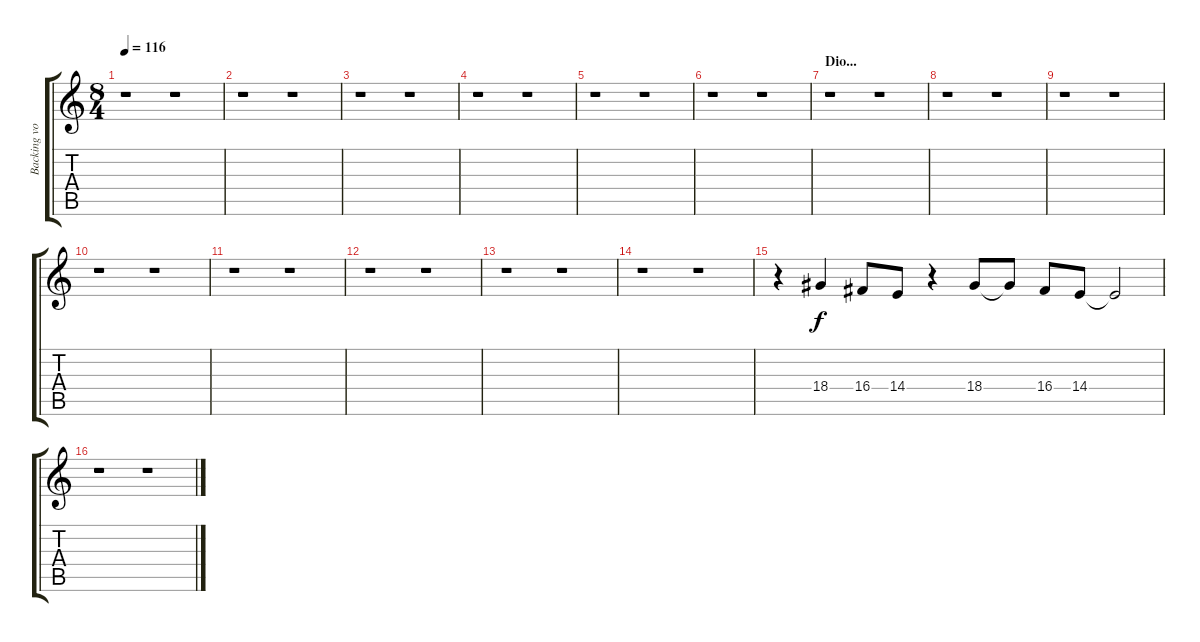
\track ("Backing vox" "Backing vo") {instrument choiraahs}
\staff {score tabs}
\tuning (E4 B3 G3 D3 A2 E2) {hide}
\ts (8 4)
\tempo 116
\clef g2
\ks c
r.1{dy f instrument choiraahs} r.1 |
r.1 r.1 |
r.1 r.1 |
r.1 r.1 |
r.1 r.1 |
r.1 r.1 |
\section ("" "Dio...")
r.1 r.1 |
r.1 r.1 |
r.1 r.1 |
r.1 r.1 |
r.1 r.1 |
r.1 r.1 |
r.1 r.1 |
r.1 r.1 |
r.4 18.4.4 16.4.8 14.4.8 r.4 18.4.8 18.4{t}.8 16.4.8 14.4.8 14.4{t}.2 |
r.1 r.1
